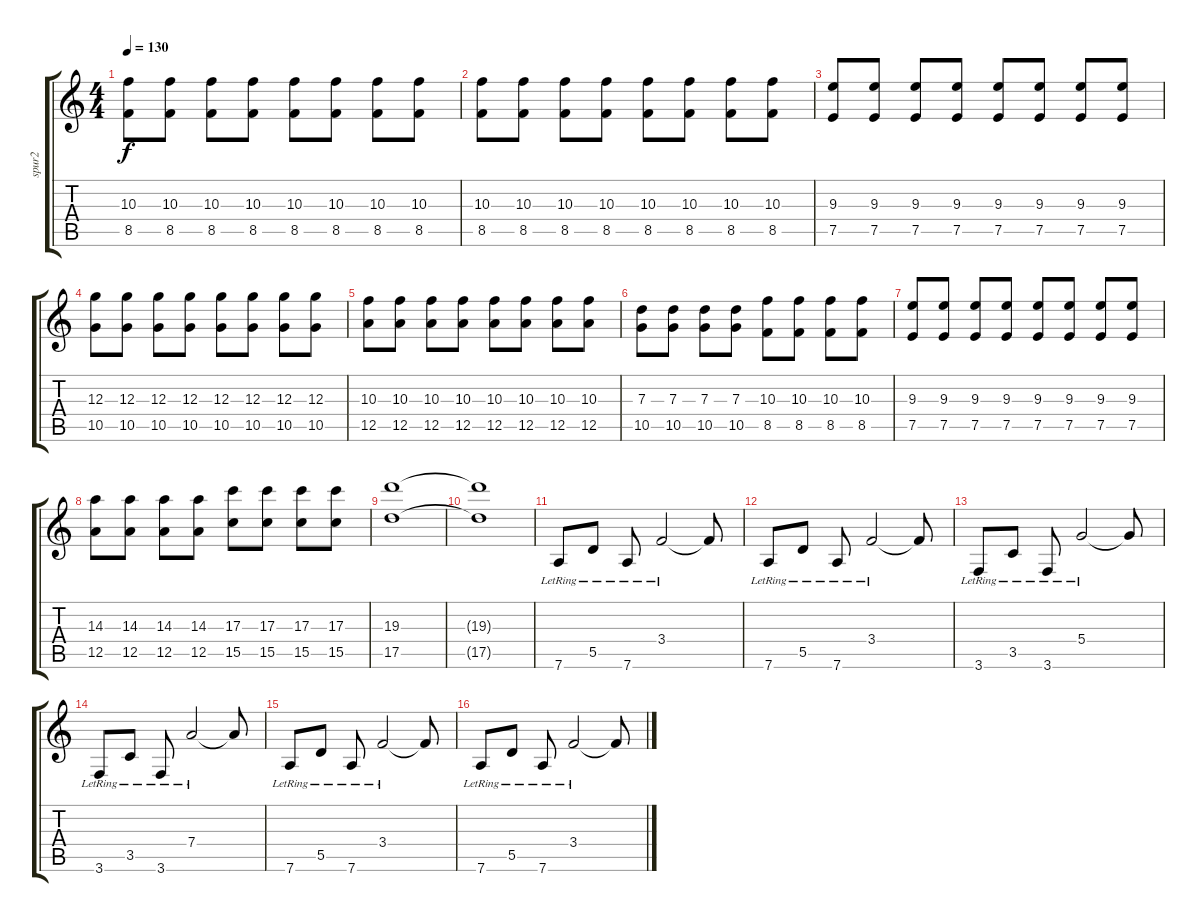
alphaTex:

\track ("spur2" "spur2") {instrument distortionguitar}
\staff {score tabs}
\tuning (E4 B3 G3 D3 A2 D2) {hide}
\ts (4 4)
\tempo 130
\clef g2
\ks c
(10.3 8.5).8{dy f} (10.3 8.5).8 (10.3 8.5).8 (10.3 8.5).8 (10.3 8.5).8 (10.3 8.5).8 (10.3 8.5).8 (10.3 8.5).8 |
(10.3 8.5).8 (10.3 8.5).8 (10.3 8.5).8 (10.3 8.5).8 (10.3 8.5).8 (10.3 8.5).8 (10.3 8.5).8 (10.3 8.5).8 |
(9.3 7.5).8 (9.3 7.5).8 (9.3 7.5).8 (9.3 7.5).8 (9.3 7.5).8 (9.3 7.5).8 (9.3 7.5).8 (9.3 7.5).8 |
(12.3 10.5).8 (12.3 10.5).8 (12.3 10.5).8 (12.3 10.5).8 (12.3 10.5).8 (12.3 10.5).8 (12.3 10.5).8 (12.3 10.5).8 |
(10.3 12.5).8 (10.3 12.5).8 (10.3 12.5).8 (10.3 12.5).8 (10.3 12.5).8 (10.3 12.5).8 (10.3 12.5).8 (10.3 12.5).8 |
(7.3 10.5).8 (7.3 10.5).8 (7.3 10.5).8 (7.3 10.5).8 (10.3 8.5).8 (10.3 8.5).8 (10.3 8.5).8 (10.3 8.5).8 |
(9.3 7.5).8 (9.3 7.5).8 (9.3 7.5).8 (9.3 7.5).8 (9.3 7.5).8 (9.3 7.5).8 (9.3 7.5).8 (9.3 7.5).8 |
(14.3 12.5).8 (14.3 12.5).8 (14.3 12.5).8 (14.3 12.5).8 (17.3 15.5).8 (17.3 15.5).8 (17.3 15.5).8 (17.3 15.5).8 |
(19.3 17.5).1 |
(19.3{t} 17.5{t}).1 |
7.6{lr}.8 5.5{lr}.8 7.6{lr}.8 3.4{lr}.2 3.4{t}.8 |
7.6{lr}.8 5.5{lr}.8 7.6{lr}.8 3.4{lr}.2 3.4{t}.8 |
3.6{lr}.8 3.5{lr}.8 3.6{lr}.8 5.4{lr}.2 5.4{t}.8 |
3.6{lr}.8 3.5{lr}.8 3.6{lr}.8 7.4{lr}.2 7.4{t}.8 |
7.6{lr}.8 5.5{lr}.8 7.6{lr}.8 3.4{lr}.2 3.4{t}.8 |
7.6{lr}.8 5.5{lr}.8 7.6{lr}.8 3.4{lr}.2 3.4{t}.8
